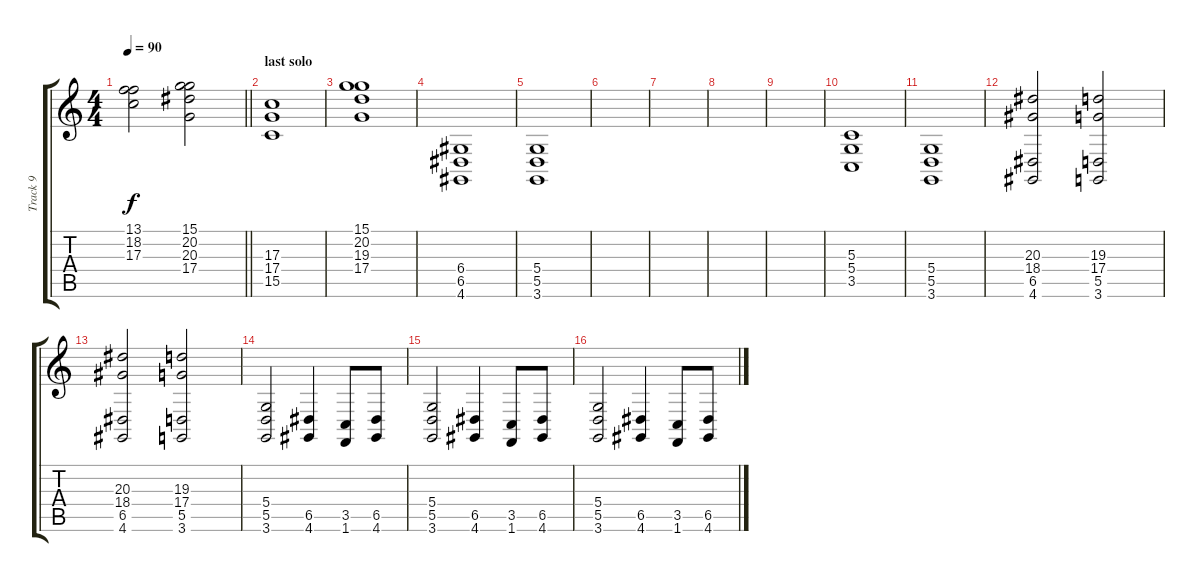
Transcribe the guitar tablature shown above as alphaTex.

\track ("Track 9" "Track 9") {instrument pad4choir}
\staff {score tabs}
\tuning (E4 B3 G3 D3 A2 E2) {hide}
\ts (4 4)
\tempo 90
\clef g2
\barLineRight lightlight
\ks c
(13.1 18.2 17.3).2{dy f} (15.1 20.2 20.3 17.4).2 |
\section ("" "last solo")
(17.3 17.4 15.5).1 |
(15.1 20.2 19.3 17.4).1 |
(6.4 6.5 4.6).1 |
(5.4 5.5 3.6).1 |
|
|
|
|
(5.3 5.4 3.5).1 |
(5.4 5.5 3.6).1 |
(20.3 18.4 6.5 4.6).2 (19.3 17.4 5.5 3.6).2 |
(20.3 18.4 6.5 4.6).2 (19.3 17.4 5.5 3.6).2 |
(5.4 5.5 3.6).2 (6.5 4.6).4 (3.5 1.6).8 (6.5 4.6).8 |
(5.4 5.5 3.6).2 (6.5 4.6).4 (3.5 1.6).8 (6.5 4.6).8 |
(5.4 5.5 3.6).2 (6.5 4.6).4 (3.5 1.6).8 (6.5 4.6).8
